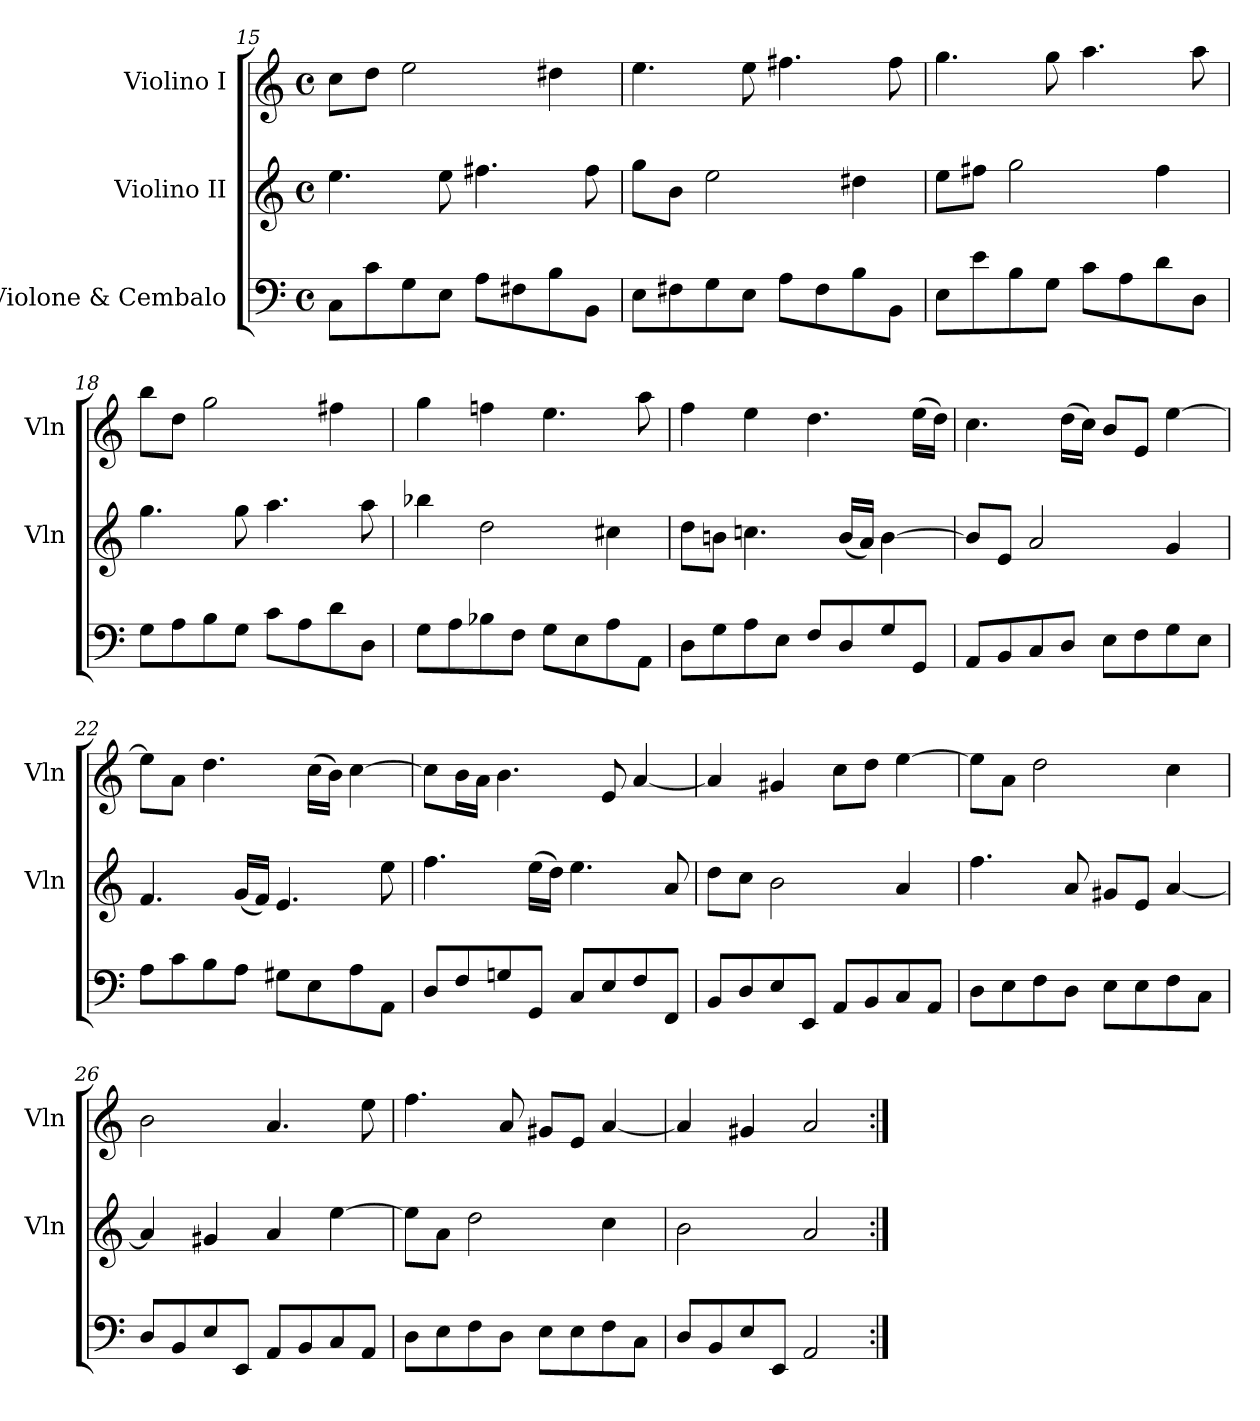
**kern	**kern	**kern
*part3	*part2	*part1
*staff3	*staff2	*staff1
*I"Violone & Cembalo	*I"Violino II	*I"Violino I
*	*I'Vln	*I'Vln
*clefF4	*clefG2	*clefG2
*k[]	*k[]	*k[]
*a:	*a:	*a:
*M4/4	*M4/4	*M4/4
*met(c)	*met(c)	*met(c)
=15	=15	=15
8CL	4.ee	8ccL
8c	.	8ddJ
8G	.	2ee
8EJ	8ee	.
8AL	4.ff#X	.
8F#X	.	.
8B	.	4dd#X
8BBJ	8ff#	.
=16	=16	=16
8EL	8ggL	4.ee
8F#X	8bJ	.
8G	2ee	.
8EJ	.	8ee
8AL	.	4.ff#X
8F#	.	.
8B	4dd#X	.
8BBJ	.	8ff#
=17	=17	=17
8EL	8eeL	4.gg
8e	8ff#XJ	.
8B	2gg	.
8GJ	.	8gg
8cL	.	4.aa
8A	.	.
8d	4ff#	.
8DJ	.	8aa
=18	=18	=18
8GL	4.gg	8bbL
8A	.	8ddJ
8B	.	2gg
8GJ	8gg	.
8cL	4.aa	.
8A	.	.
8d	.	4ff#X
8DJ	8aa	.
=19	=19	=19
8GL	4bb-X	4gg
8A	.	.
8B-X	2dd	4ffn
8FJ	.	.
8GL	.	4.ee
8E	.	.
8A	4cc#X	.
8AAJ	.	8aa
=20	=20	=20
8DL	8ddL	4ff
8G	8bnJ	.
8A	4.ccn	4ee
8EJ	.	.
8FL	.	4.dd
8D	(16bLL	.
.	16aJJ)	.
8G	[4b	.
8GGJ	.	(16eeLL
.	.	16ddJJ)
=21	=21	=21
8AAL	8bL]	4.cc
8BB	8eJ	.
8C	2a	.
8DJ	.	(16ddLL
.	.	16ccJJ)
8EL	.	8bL
8F	.	8eJ
8G	4g	[4ee
8EJ	.	.
=22	=22	=22
8AL	4.f	8eeL]
8c	.	8aJ
8B	.	4.dd
8AJ	(16gLL	.
.	16fJJ)	.
8G#XL	4.e	.
8E	.	(16ccLL
.	.	16bJJ)
8A	.	[4cc
8AAJ	8ee	.
=23	=23	=23
8DL	4.ff	8ccL]
8F	.	16bL
.	.	16aJJ
8Gn	.	4.b
8GGJ	(16eeLL	.
.	16ddJJ)	.
8CL	4.ee	.
8E	.	8e
8F	.	[4a
8FFJ	8a	.
=24	=24	=24
8BBL	8ddL	4a]
8D	8ccJ	.
8E	2b	4g#X
8EEJ	.	.
8AAL	.	8ccL
8BB	.	8ddJ
8C	4a	[4ee
8AAJ	.	.
=25	=25	=25
8DL	4.ff	8eeL]
8E	.	8aJ
8F	.	2dd
8DJ	8a	.
8EL	8g#XL	.
8E	8eJ	.
8F	[4a	4cc
8CJ	.	.
=26	=26	=26
8DL	4a]	2b
8BB	.	.
8E	4g#X	.
8EEJ	.	.
8AAL	4a	4.a
8BB	.	.
8C	[4ee	.
8AAJ	.	8ee
=27	=27	=27
8DL	8eeL]	4.ff
8E	8aJ	.
8F	2dd	.
8DJ	.	8a
8EL	.	8g#XL
8E	.	8eJ
8F	4cc	[4a
8CJ	.	.
=28	=28	=28
8DL	2b	4a]
8BB	.	.
8E	.	4g#X
8EEJ	.	.
2AA	2a	2a
=:|!	=:|!	=:|!
*-	*-	*-
